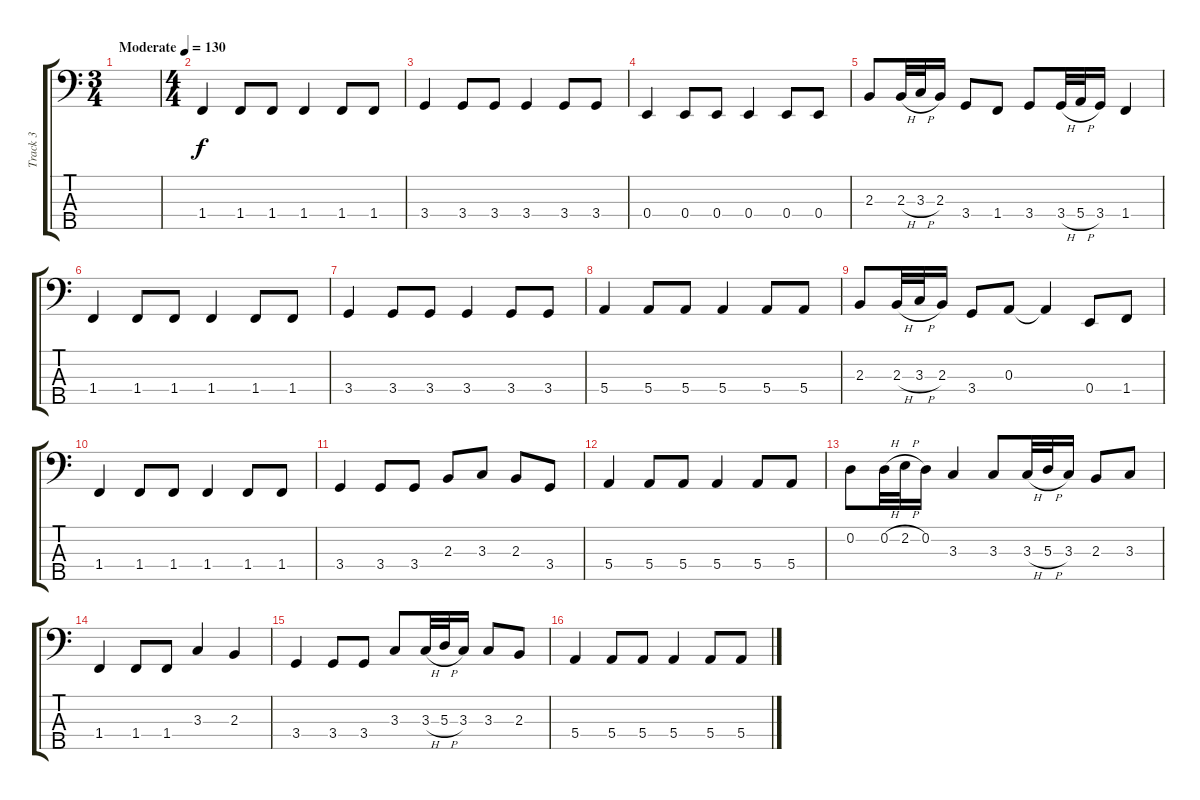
\track ("Track 3" "Track 3") {instrument electricbassfinger}
\staff {score tabs}
\tuning (G2 D2 A1 E1 B0) {hide}
\ts (3 4)
\tempo (130 "Moderate")
\clef f4
\ks c
|
\ts (4 4)
1.4.4 1.4.8 1.4.8 1.4.4 1.4.8 1.4.8 |
3.4.4 3.4.8 3.4.8 3.4.4 3.4.8 3.4.8 |
0.4.4 0.4.8 0.4.8 0.4.4 0.4.8 0.4.8 |
2.3.8 2.3{h}.32 3.3{h}.32 2.3.16 3.4.8 1.4.8 3.4.8 3.4{h}.32 5.4{h}.32 3.4.16 1.4.4 |
1.4.4 1.4.8 1.4.8 1.4.4 1.4.8 1.4.8 |
3.4.4 3.4.8 3.4.8 3.4.4 3.4.8 3.4.8 |
5.4.4 5.4.8 5.4.8 5.4.4 5.4.8 5.4.8 |
2.3.8 2.3{h}.32 3.3{h}.32 2.3.16 3.4.8 0.3.8 0.3{t}.4 0.4.8 1.4.8 |
1.4.4 1.4.8 1.4.8 1.4.4 1.4.8 1.4.8 |
3.4.4 3.4.8 3.4.8 2.3.8 3.3.8 2.3.8 3.4.8 |
5.4.4 5.4.8 5.4.8 5.4.4 5.4.8 5.4.8 |
0.2.8 0.2{h}.32 2.2{h}.32 0.2.16 3.3.4 3.3.8 3.3{h}.32 5.3{h}.32 3.3.16 2.3.8 3.3.8 |
1.4.4 1.4.8 1.4.8 3.3.4 2.3.4 |
3.4.4 3.4.8 3.4.8 3.3.8 3.3{h}.32 5.3{h}.32 3.3.16 3.3.8 2.3.8 |
5.4.4 5.4.8 5.4.8 5.4.4 5.4.8 5.4.8
